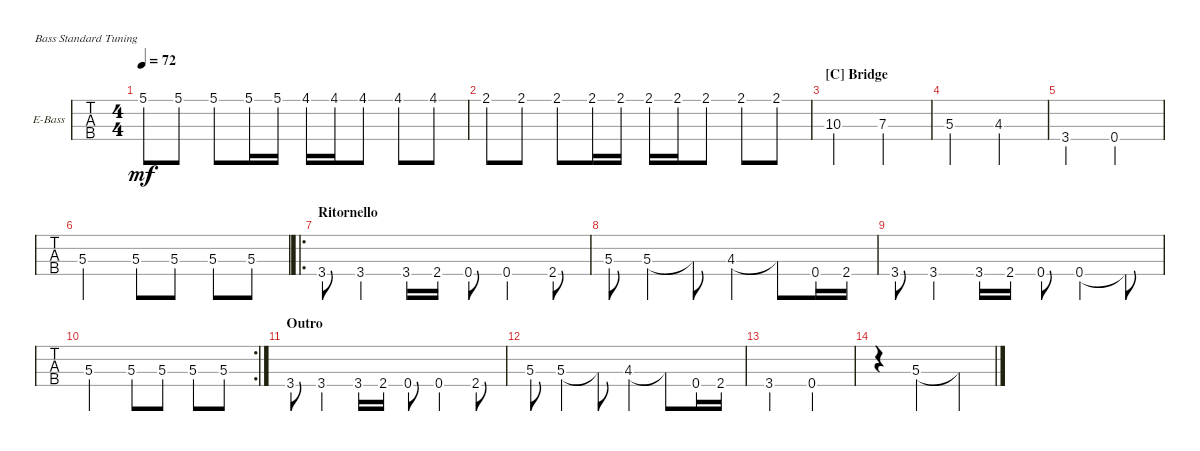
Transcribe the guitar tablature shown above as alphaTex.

\defaultSystemsLayout 4
\bracketExtendMode groupsimilarinstruments
\firstSystemTrackNameOrientation horizontal
\otherSystemsTrackNameOrientation horizontal
\track ("Bass" "E-Bass") {instrument electricbassfinger}
\staff {tabs}
\tuning (G2 D2 A1 E1)
\ts (4 4)
\tempo 72
\clef f4
\ks c
5.1.8{dy mf} 5.1.8 5.1.8 5.1.16 5.1.16 4.1.16 4.1.16 4.1.8 4.1.8 4.1.8 |
2.1.8 2.1.8 2.1.8 2.1.16 2.1.16 2.1.16 2.1.16 2.1.8 2.1.8 2.1.8 |
\section ("C" "Bridge")
10.3.2 7.3.2 |
5.3.2 4.3.2 |
3.4.2 0.4.2 |
5.3.2 5.3.8 5.3.8 5.3.8 5.3.8 |
\ro
\section ("" "Ritornello")
3.4{st}.8 3.4.4 3.4.16 2.4.16 0.4{st}.8 0.4.4 2.4.8 |
5.3{st}.8 5.3.4 5.3{t}.8 4.3.4 4.3{t}.8 0.4.16 2.4.16 |
3.4{st}.8 3.4.4 3.4.16 2.4.16 0.4{st}.8 0.4.4 0.4{t}.8 |
\rc 2
5.3.2 5.3.8 5.3.8 5.3.8 5.3.8 |
\section ("" "Outro")
3.4{st}.8 3.4.4 3.4.16 2.4.16 0.4{st}.8 0.4.4 2.4.8 |
5.3{st}.8 5.3.4 5.3{t}.8 4.3.4 4.3{t}.8 0.4.16 2.4.16 |
3.4.2 0.4.2 |
r.4 5.3.2 5.3{t}.4
